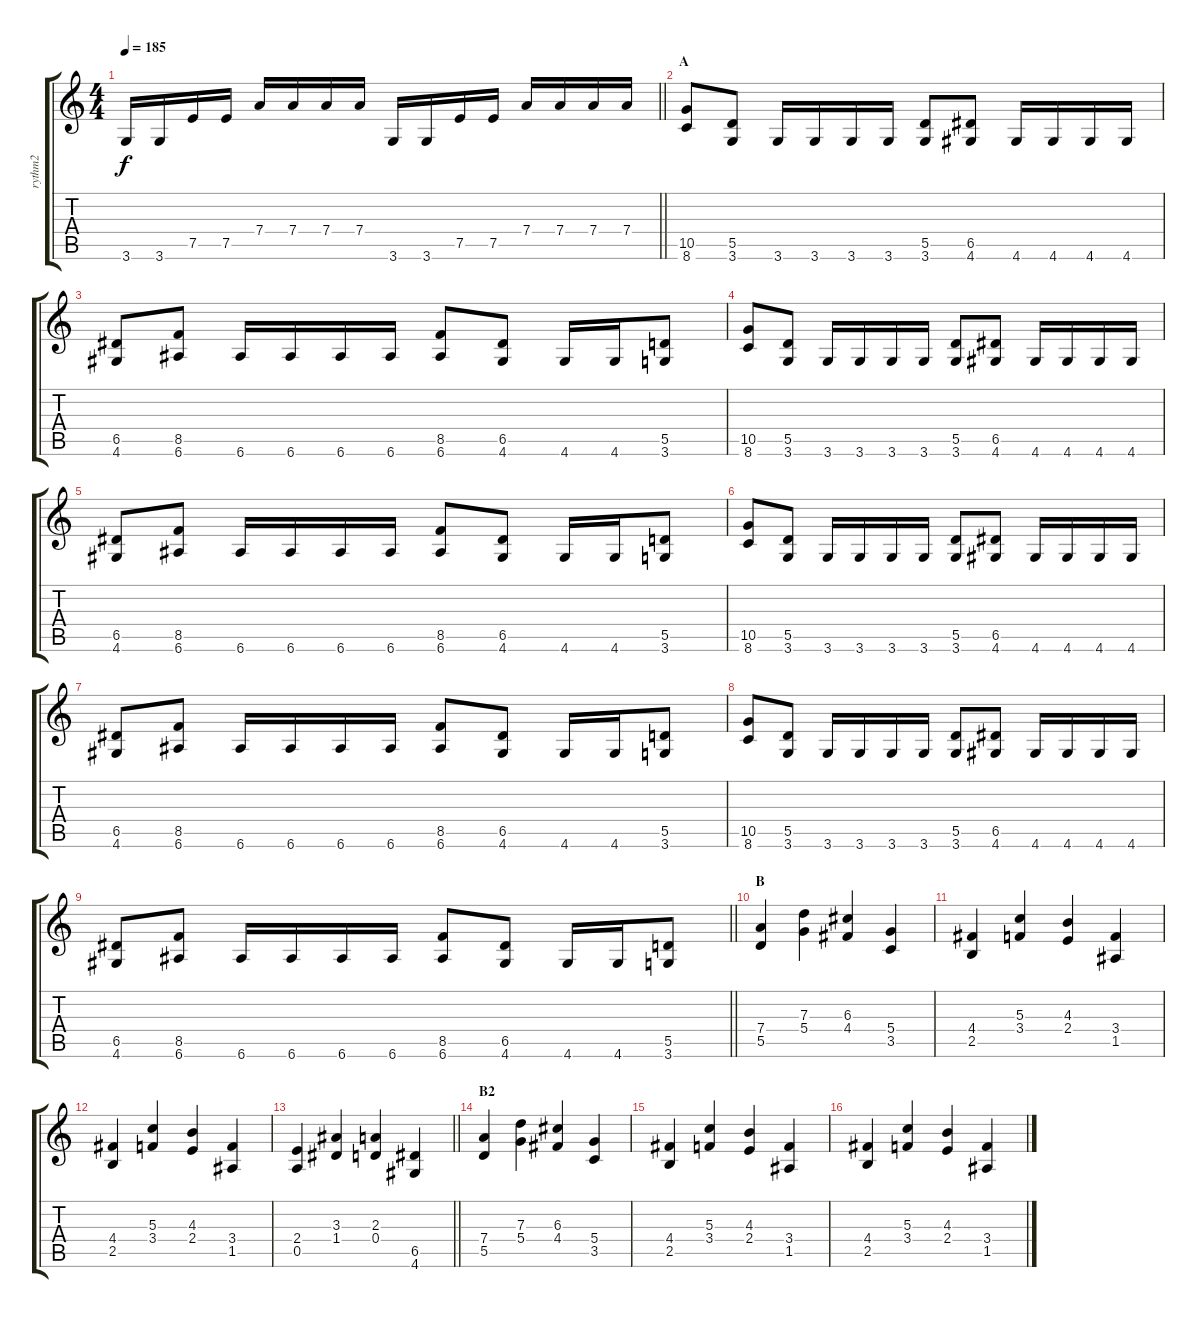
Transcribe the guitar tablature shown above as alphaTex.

\track ("rythm2" "rythm2") {instrument distortionguitar}
\staff {score tabs}
\tuning (E4 B3 G3 D3 A2 E2) {hide}
\ts (4 4)
\tempo 185
\clef g2
\barLineRight lightlight
\ks c
3.6.16{dy f} 3.6.16 7.5.16 7.5.16 7.4.16 7.4.16 7.4.16 7.4.16 3.6.16 3.6.16 7.5.16 7.5.16 7.4.16 7.4.16 7.4.16 7.4.16 |
\section ("" "A")
(10.5 8.6).8 (5.5 3.6).8 3.6.16 3.6.16 3.6.16 3.6.16 (5.5 3.6).8 (6.5 4.6).8 4.6.16 4.6.16 4.6.16 4.6.16 |
(6.5 4.6).8 (8.5 6.6).8 6.6.16 6.6.16 6.6.16 6.6.16 (8.5 6.6).8 (6.5 4.6).8 4.6.16 4.6.16 (5.5 3.6).8 |
(10.5 8.6).8 (5.5 3.6).8 3.6.16 3.6.16 3.6.16 3.6.16 (5.5 3.6).8 (6.5 4.6).8 4.6.16 4.6.16 4.6.16 4.6.16 |
(6.5 4.6).8 (8.5 6.6).8 6.6.16 6.6.16 6.6.16 6.6.16 (8.5 6.6).8 (6.5 4.6).8 4.6.16 4.6.16 (5.5 3.6).8 |
(10.5 8.6).8 (5.5 3.6).8 3.6.16 3.6.16 3.6.16 3.6.16 (5.5 3.6).8 (6.5 4.6).8 4.6.16 4.6.16 4.6.16 4.6.16 |
(6.5 4.6).8 (8.5 6.6).8 6.6.16 6.6.16 6.6.16 6.6.16 (8.5 6.6).8 (6.5 4.6).8 4.6.16 4.6.16 (5.5 3.6).8 |
(10.5 8.6).8 (5.5 3.6).8 3.6.16 3.6.16 3.6.16 3.6.16 (5.5 3.6).8 (6.5 4.6).8 4.6.16 4.6.16 4.6.16 4.6.16 |
\barLineRight lightlight
(6.5 4.6).8 (8.5 6.6).8 6.6.16 6.6.16 6.6.16 6.6.16 (8.5 6.6).8 (6.5 4.6).8 4.6.16 4.6.16 (5.5 3.6).8 |
\section ("" "B")
(7.4 5.5).4 (7.3 5.4).4 (6.3 4.4).4 (5.4 3.5).4 |
(4.4 2.5).4 (5.3 3.4).4 (4.3 2.4).4 (3.4 1.5).4 |
(4.4 2.5).4 (5.3 3.4).4 (4.3 2.4).4 (3.4 1.5).4 |
\barLineRight lightlight
(2.4 0.5).4 (3.3 1.4).4 (2.3 0.4).4 (6.5 4.6).4 |
\section ("" "B2")
(7.4 5.5).4 (7.3 5.4).4 (6.3 4.4).4 (5.4 3.5).4 |
(4.4 2.5).4 (5.3 3.4).4 (4.3 2.4).4 (3.4 1.5).4 |
(4.4 2.5).4 (5.3 3.4).4 (4.3 2.4).4 (3.4 1.5).4
